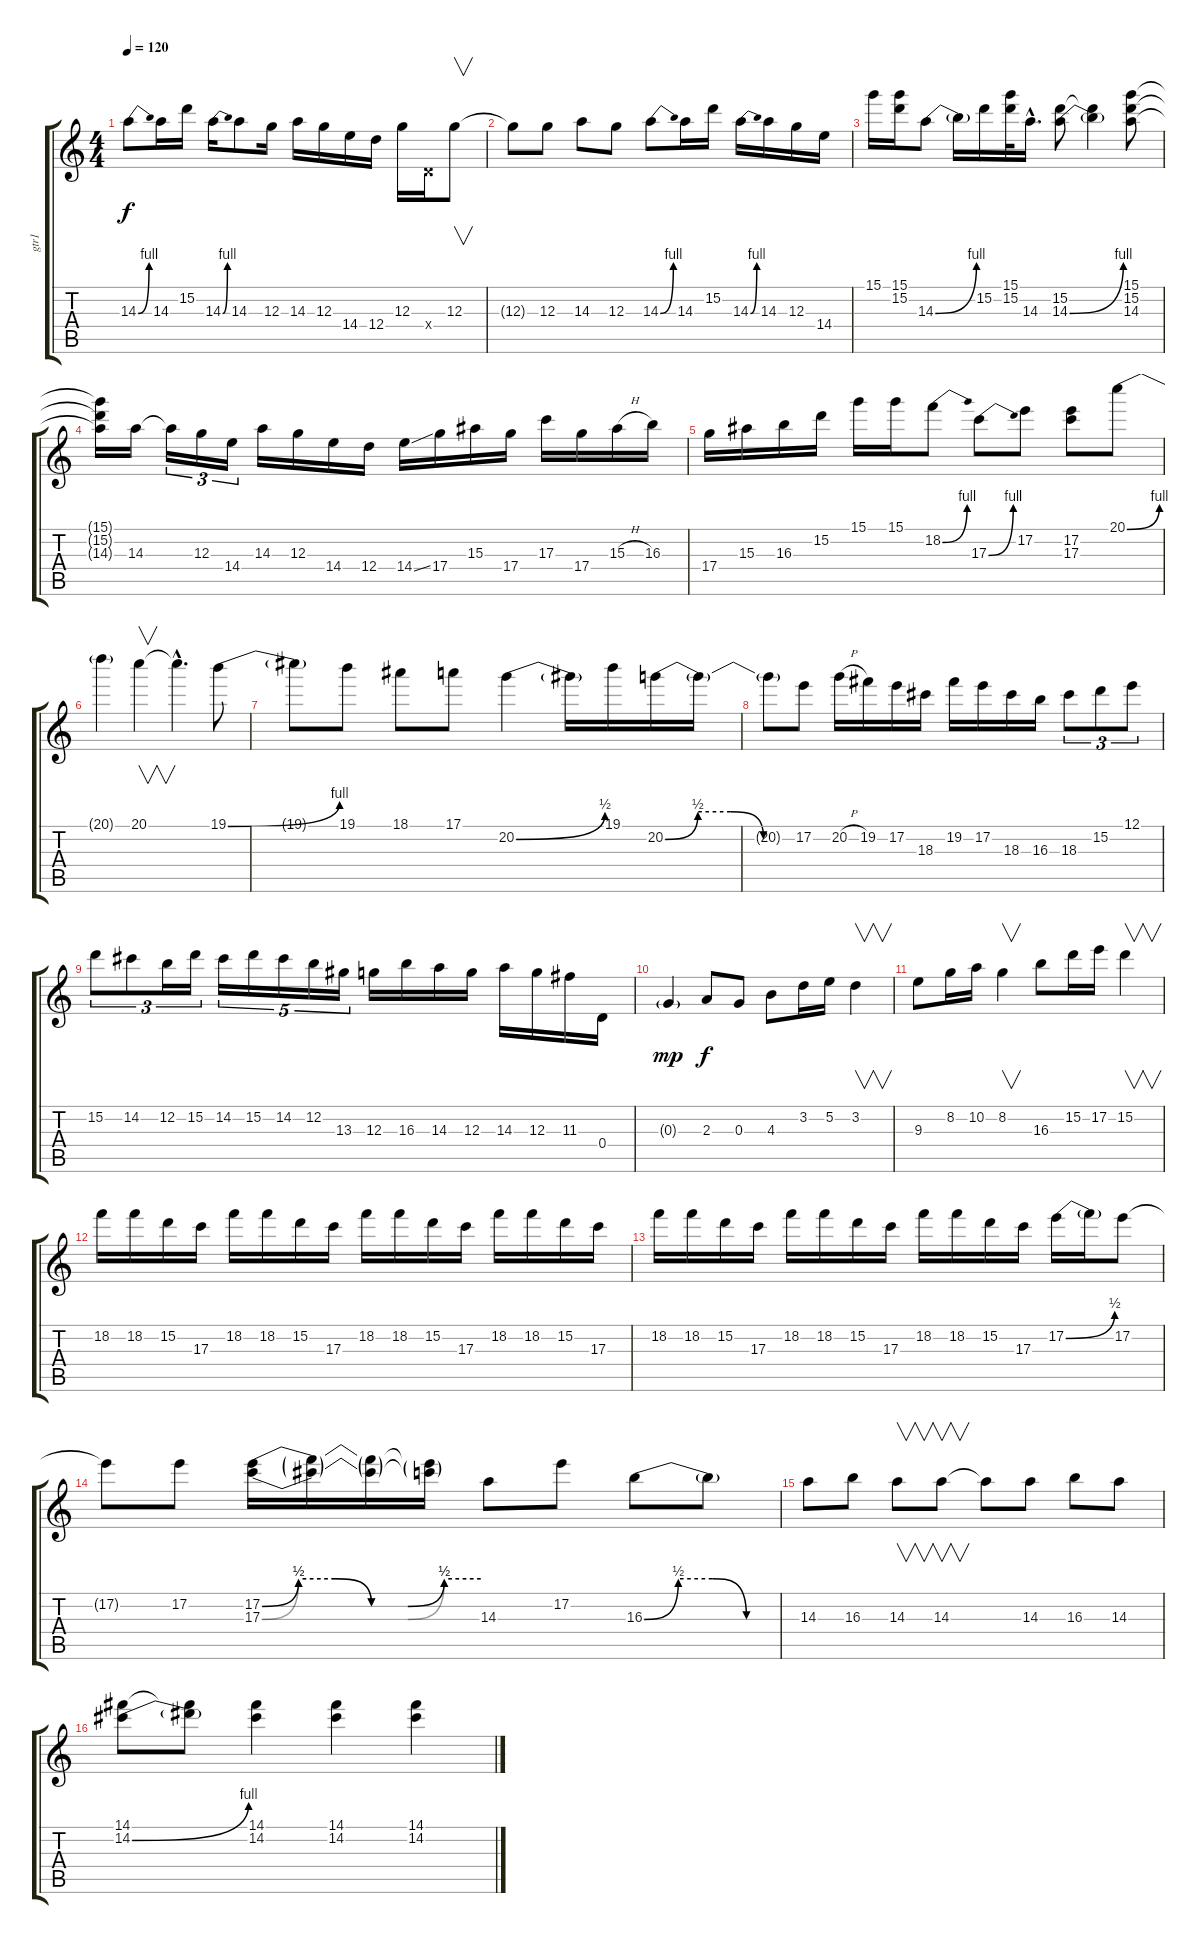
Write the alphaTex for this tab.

\track ("gtr1" "gtr1") {instrument distortionguitar}
\staff {score tabs}
\tuning (E4 B3 G3 D3 A2 E2) {hide}
\ts (4 4)
\tempo 120
\clef g2
\ks c
14.3{be (bend 0 0 60 4)}.8{dy f} 14.3.16 15.2.16 14.3{be (bend 0 0 60 4)}.16 14.3.8 12.3.16 14.3.16 12.3.16 14.4.16 12.4.16 12.3.16 0.4{x}.16 12.3.8{v} |
12.3{t}.8 12.3.8 14.3.8 12.3.8 14.3{be (bend 0 0 60 4)}.8 14.3.16 15.2.16 14.3{be (bend 0 0 60 4)}.16 14.3.16 12.3.16 14.4.16 |
15.1.16 (15.1 15.2).16 14.3{be (bend 0 0 60 4)}.8 14.3{t}.16 15.2.16 (15.1 15.2).32 14.3{hac}.16{d} (15.2 14.3{be (bend 0 0 60 4)}).8 (15.2{t} 14.3{t}).4 (15.1 15.2 14.3).8 |
(15.1{t} 15.2{t} 14.3{t}).16 14.3.16 14.3{t}.16{tu (3 2)} 12.3.16{tu (3 2)} 14.4.16{tu (3 2)} 14.3.16 12.3.16 14.4.16 12.4.16 14.4{ss}.16 17.4.16 15.3.16 17.4.16 17.3.16 17.4.16 15.3{h}.16 16.3.16 |
17.4.16 15.3.16 16.3.16 15.2.16 15.1.16 15.1.16 18.2{be (bend 0 0 60 4)}.8 17.3{be (bend 0 0 60 4)}.8 17.2.8 (17.2 17.3).8 20.1{be (bend 0 0 60 4)}.8 |
20.1{t}.4 20.1.4{v} 20.1{hac t}.4{d} 19.1{be (bend 0 0 60 4)}.8 |
19.1{t}.8 19.1.8 18.1.8 17.1.8 20.2{be (bend 0 0 60 2)}.4 20.2{t}.16 19.1.16 20.2{be (custom 0 0 15 2 30 2 45 0 60 0)}.16 20.2{t}.16 |
20.2{t}.8 17.2.8 20.2{h}.16 19.2.16 17.2.16 18.3.16 19.2.16 17.2.16 18.3.16 16.3.16 18.3.8{tu (3 2)} 15.2.8{tu (3 2)} 12.1.8{tu (3 2)} |
15.2.8{tu (3 2)} 14.2.8{tu (3 2)} 12.2.16{tu (3 2)} 15.2.16{tu (3 2)} 14.2.16{tu (5 4)} 15.2.16{tu (5 4)} 14.2.16{tu (5 4)} 12.2.16{tu (5 4)} 13.3.16{tu (5 4)} 12.3.16 16.3.16 14.3.16 12.3.16 14.3.16 12.3.16 11.3.16 0.4.16 |
0.3{g}.4{dy mp} 2.3.8{dy f} 0.3.8 4.3.8 3.2.16 5.2.16 3.2.4{v} |
9.3.8 8.2.16 10.2.16 8.2.4{v} 16.3.8 15.2.16 17.2.16 15.2.4{v} |
18.2.16 18.2.16 15.2.16 17.3.16 18.2.16 18.2.16 15.2.16 17.3.16 18.2.16 18.2.16 15.2.16 17.3.16 18.2.16 18.2.16 15.2.16 17.3.16 |
18.2.16 18.2.16 15.2.16 17.3.16 18.2.16 18.2.16 15.2.16 17.3.16 18.2.16 18.2.16 15.2.16 17.3.16 17.2{be (bend 0 0 60 2)}.16 17.2{t}.16 17.2.8 |
17.2{t}.8 17.2.8 (17.2{be (custom 0 0 10 2 20 2 30 0 40 0 50 2 60 2)} 17.3{be (custom 0 0 10 2 20 2 30 0 40 0 50 2 60 2)}).16 (17.2{t} 17.3{t}).16 (17.2{t} 17.3{t}).16 (17.2{t} 17.3{t}).16 14.3.8 17.2.8 16.3{be (custom 0 0 15 2 30 2 45 0 60 0)}.8 16.3{t}.8 |
14.3.8 16.3.8 14.3.8{v} 14.3.8{v} 14.3{t}.8 14.3.8 16.3.8 14.3.8 |
(14.1 14.2{be (bend 0 0 60 4)}).8 (14.1{t} 14.2{t}).8 (14.1 14.2).4 (14.1 14.2).4 (14.1 14.2).4
